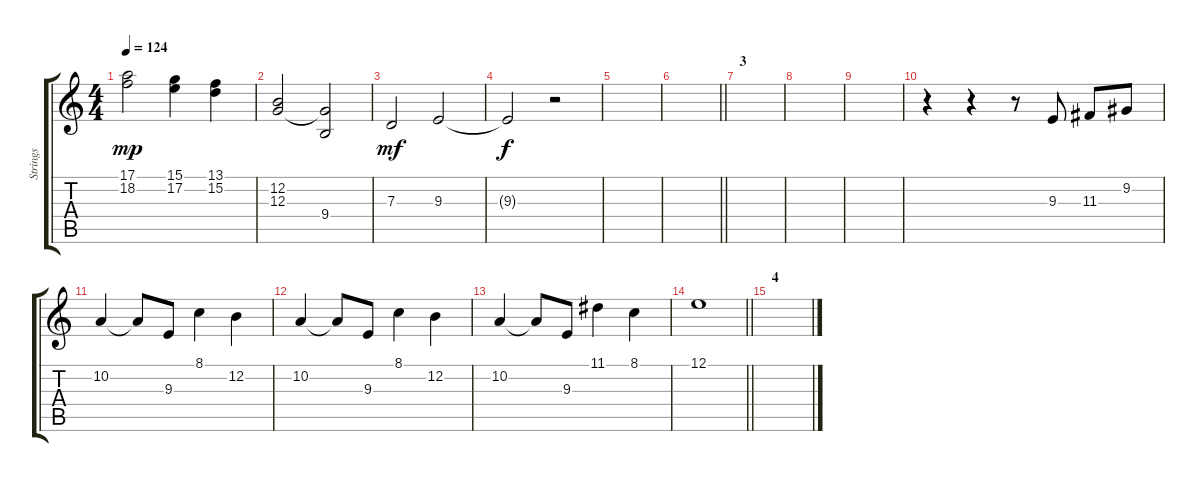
\track ("Strings" "Strings") {instrument stringensemble1}
\staff {score tabs}
\tuning (E4 B3 G3 D3 A2 E2) {hide}
\ts (4 4)
\tempo 124
\clef g2
\ks c
(17.1 18.2).2{dy mp} (15.1 17.2).4 (13.1 15.2).4 |
(12.2 12.3).2 (12.3{t} 9.4).2 |
7.3.2{dy mf} 9.3.2 |
9.3{t}.2{dy f} r.2 |
|
\barLineRight lightlight
|
\section ("" "3")
|
|
|
r.4 r.4 r.8 9.3.8 11.3.8 9.2.8 |
10.2.4 10.2{t}.8 9.3.8 8.1.4 12.2.4 |
10.2.4 10.2{t}.8 9.3.8 8.1.4 12.2.4 |
10.2.4 10.2{t}.8 9.3.8 11.1.4 8.1.4 |
\barLineRight lightlight
12.1.1 |
\section ("" "4")
